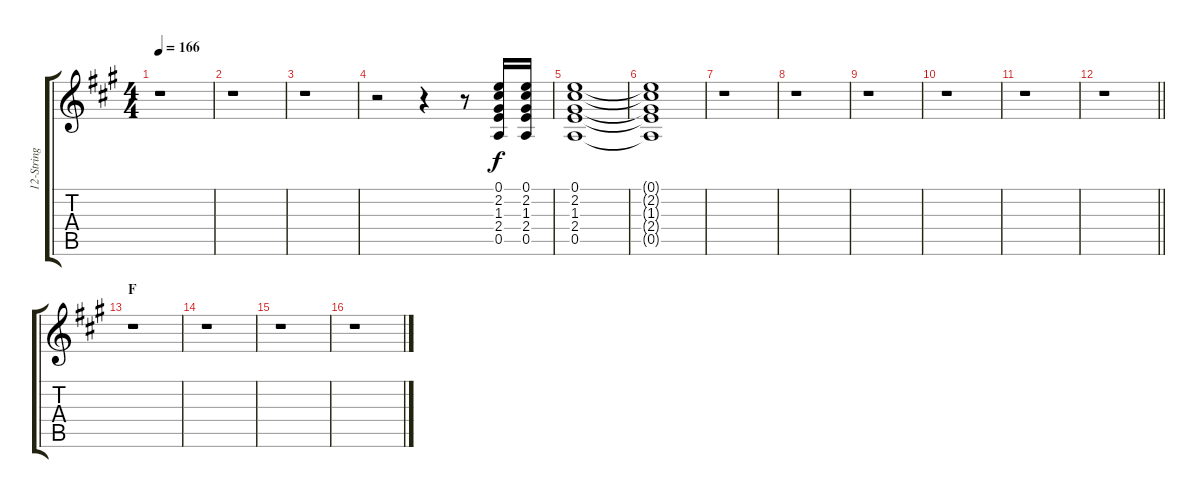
\track ("12-String A. Guitar" "12-String ") {instrument acousticguitarsteel}
\staff {score tabs}
\tuning (E4 B3 G3 D3 A2 E2) {hide}
\ts (4 4)
\tempo 166
\clef g2
\ks a
r.1{dy f} |
r.1 |
r.1 |
r.2 r.4 r.8 (0.1 2.2 1.3 2.4 0.5).16 (0.1 2.2 1.3 2.4 0.5).16 |
(0.1 2.2 1.3 2.4 0.5).1 |
(0.1{t} 2.2{t} 1.3{t} 2.4{t} 0.5{t}).1 |
r.1 |
r.1 |
r.1 |
r.1 |
r.1 |
\barLineRight lightlight
r.1 |
\section ("" "F")
r.1 |
r.1 |
r.1 |
r.1
